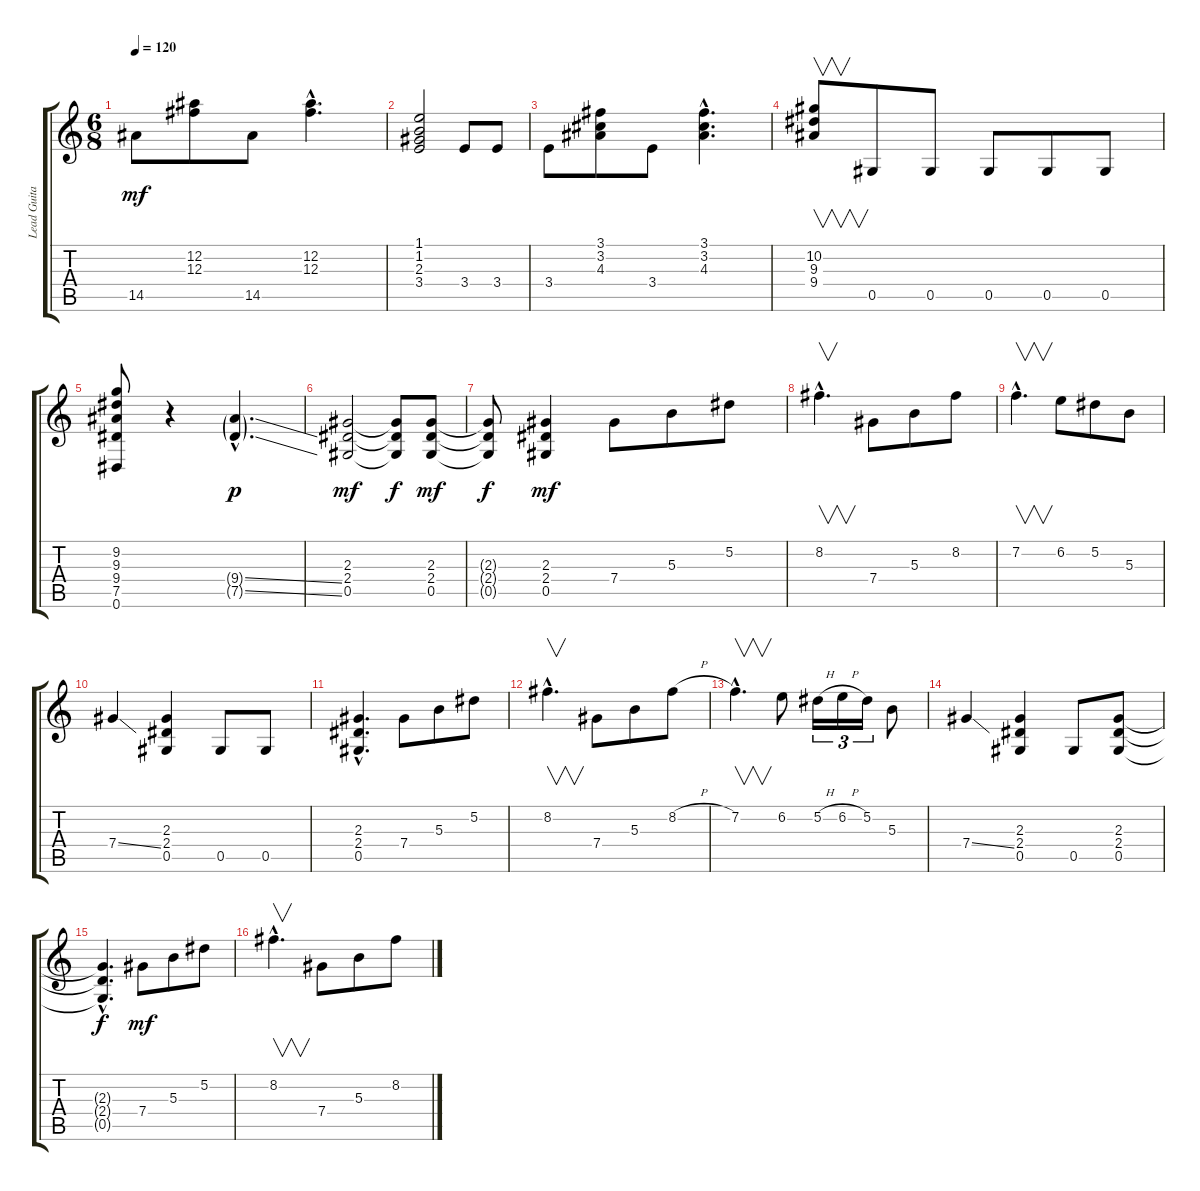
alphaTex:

\track ("Lead Guitar" "Lead Guita") {instrument overdrivenguitar}
\staff {score tabs}
\tuning (Eb4 Bb3 Gb3 Db3 Ab2 Eb2) {hide}
\ts (6 8)
\tempo 120
\clef g2
\ks c
14.5.8{dy mf} (12.2 12.3).8 14.5.8 (12.2{hac} 12.3{hac}).4{d} |
(1.1 1.2 2.3 3.4).2 3.4.8 3.4.8 |
3.4.8 (3.1 3.2 4.3).8 3.4.8 (3.1{hac} 3.2{hac} 4.3{hac}).4{d} |
(10.2 9.3 9.4).8{v} 0.5.8 0.5.8 0.5.8 0.5.8 0.5.8 |
(9.2 9.3 9.4 7.5 0.6).8 r.4 (9.4{ss g hac} 7.5{ss g hac}).4{d dy p} |
(2.3 2.4 0.5).2{dy mf} (2.3{t} 2.4{t} 0.5{t}).8{dy f} (2.3 2.4 0.5).8{dy mf} |
(2.3{t} 2.4{t} 0.5{t}).8{dy f} (2.3 2.4 0.5).4{dy mf} 7.4.8 5.3.8 5.2.8 |
8.2{hac}.4{v d} 7.4.8 5.3.8 8.2.8 |
7.2{hac}.4{v d} 6.2.8 5.2.8 5.3.8 |
7.4{ss}.4 (2.3 2.4 0.5).4 0.5.8 0.5.8 |
(2.3{hac} 2.4{hac} 0.5{hac}).4{d} 7.4.8 5.3.8 5.2.8 |
8.2{hac}.4{v d} 7.4.8 5.3.8 8.2{h}.8 |
7.2{hac}.4{v d} 6.2.8 5.2{h}.16{tu (3 2)} 6.2{h}.16{tu (3 2)} 5.2.16{tu (3 2)} 5.3.8 |
7.4{ss}.4 (2.3 2.4 0.5).4 0.5.8 (2.3 2.4 0.5).8 |
(2.3{hac t} 2.4{hac t} 0.5{hac t}).4{d dy f} 7.4.8{dy mf} 5.3.8 5.2.8 |
8.2{hac}.4{v d} 7.4.8 5.3.8 8.2{h}.8
